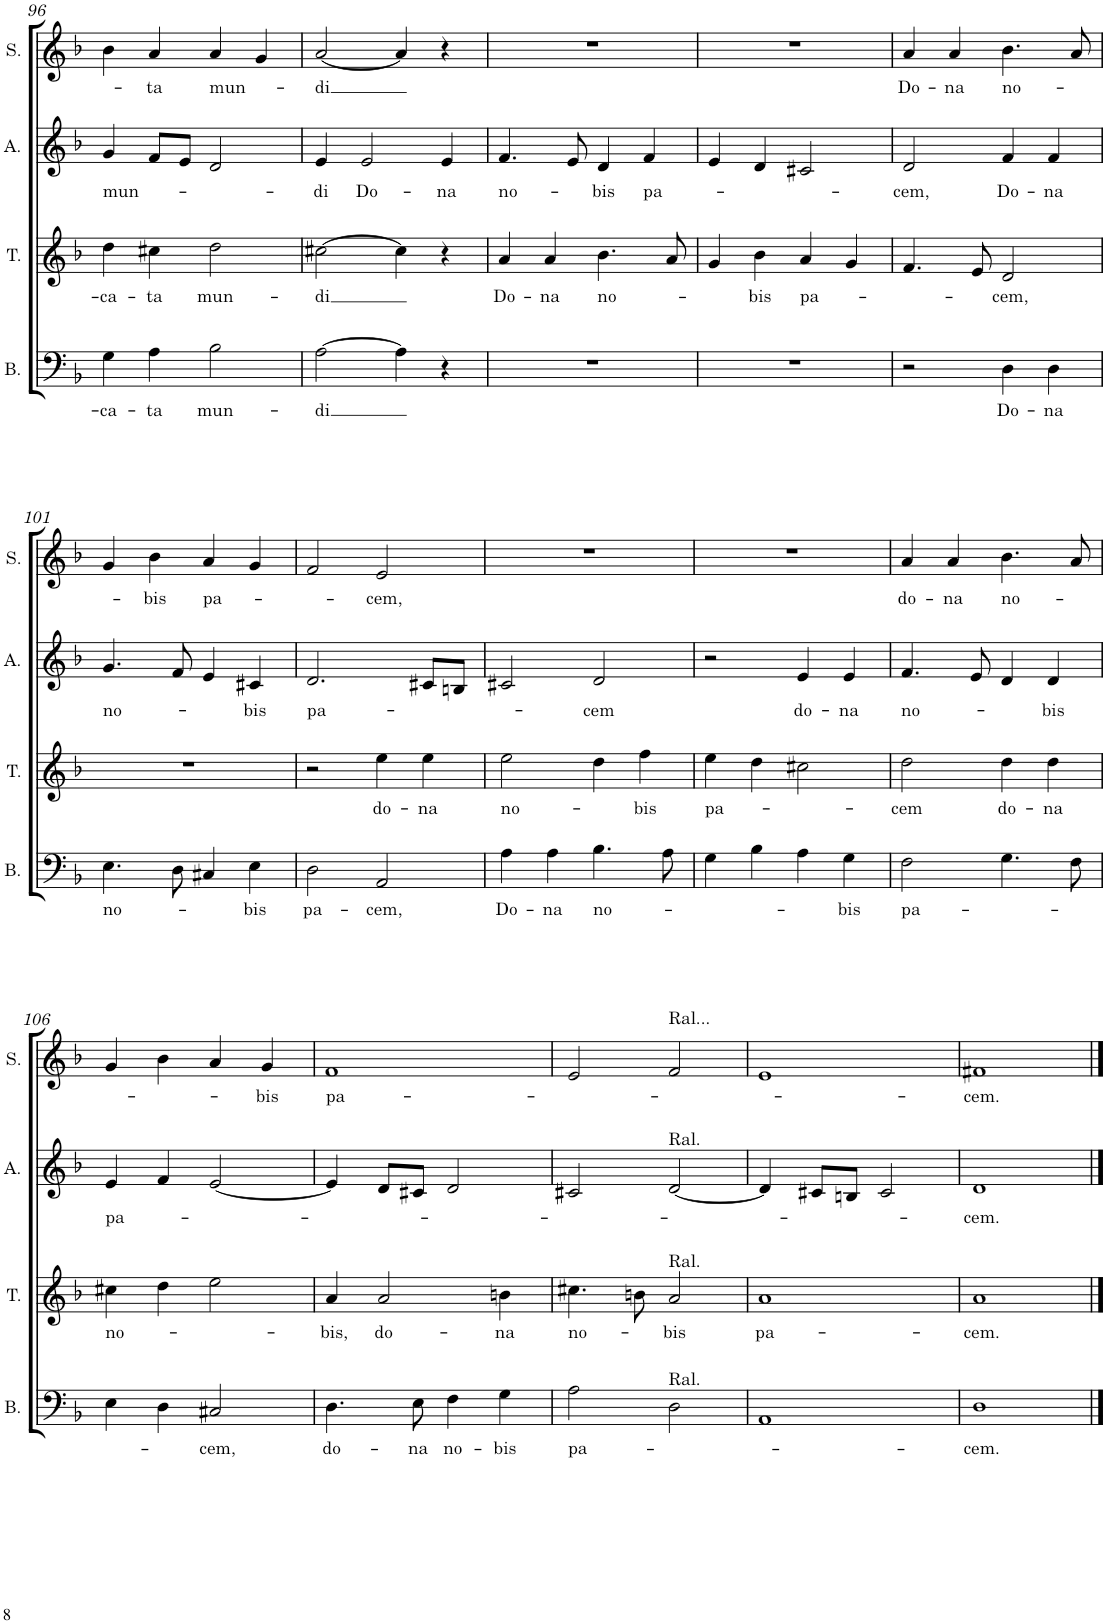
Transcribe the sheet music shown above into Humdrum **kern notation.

**kern	**text	**kern	**text	**kern	**text	**kern	**text
*part4	*part4	*part3	*part3	*part2	*part2	*part1	*part1
*staff4	*staff4	*staff3	*staff3	*staff2	*staff2	*staff1	*staff1
*I"Basse	*	*I"Ténor	*	*I"Alto	*	*I"Soprano	*
*I'B.	*	*I'T.	*	*I'A.	*	*I'S.	*
!!LO:PB:g=z
*clefF4	*	*clefG2	*	*clefG2	*	*clefG2	*
*k[b-]	*	*k[b-]	*	*k[b-]	*	*k[b-]	*
*M4/4	*	*M4/4	*	*M4/4	*	*M4/4	*
=96	=96	=96	=96	=96	=96	=96	=96
!	!LO:LY:b	!	!LO:LY:b	!	!LO:LY:b	!	!
4G\	-ca-	4dd\	-ca-	4g/	mun-	4b-\	.
!	!LO:LY:b	!	!LO:LY:b	!	!	!	!LO:LY:b
4A\	-ta	4cc#X\	-ta	8f/L	.	4a/	-ta
.	.	.	.	8e/J	.	.	.
!	!LO:LY:b	!	!LO:LY:b	!	!	!	!LO:LY:b
2B-\	mun-	2dd\	mun-	2d/	.	4a/	mun-
.	.	.	.	.	.	4g/	.
=97	=97	=97	=97	=97	=97	=97	=97
!	!LO:LY:b	!	!LO:LY:b	!	!LO:LY:b	!	!LO:LY:b
[2A\	-di	[2cc#X\	-di	4e/	-di	[2a/	-di
!	!	!	!	!	!LO:LY:b	!	!
.	.	.	.	2e/	Do-	.	.
4A\]	.	4cc#\]	.	.	.	4a/]	.
!	!	!	!	!	!LO:LY:b	!	!
4r	.	4r	.	4e/	-na	4r	.
=98	=98	=98	=98	=98	=98	=98	=98
!	!	!	!LO:LY:b	!	!LO:LY:b	!	!
1r	.	4a/	Do-	4.f/	no-	1r	.
!	!	!	!LO:LY:b	!	!	!	!
.	.	4a/	-na	.	.	.	.
.	.	.	.	8e/	.	.	.
!	!	!	!LO:LY:b	!	!LO:LY:b	!	!
.	.	4.b-\	no-	4d/	-bis	.	.
!	!	!	!	!	!LO:LY:b	!	!
.	.	.	.	4f/	pa-	.	.
.	.	8a/	.	.	.	.	.
=99	=99	=99	=99	=99	=99	=99	=99
1r	.	4g/	.	4e/	.	1r	.
!	!	!	!LO:LY:b	!	!	!	!
.	.	4b-\	-bis	4d/	.	.	.
!	!	!	!LO:LY:b	!	!	!	!
.	.	4a/	pa-	2c#X/	.	.	.
.	.	4g/	.	.	.	.	.
=100	=100	=100	=100	=100	=100	=100	=100
!	!	!	!	!	!LO:LY:b	!	!LO:LY:b
2r	.	4.f/	.	2d/	-cem,	4a/	Do-
!	!	!	!	!	!	!	!LO:LY:b
.	.	.	.	.	.	4a/	-na
.	.	8e/	.	.	.	.	.
!	!LO:LY:b	!	!LO:LY:b	!	!LO:LY:b	!	!LO:LY:b
4D\	Do-	2d/	-cem,	4f/	Do-	4.b-\	no-
!	!LO:LY:b	!	!	!	!LO:LY:b	!	!
4D\	-na	.	.	4f/	-na	.	.
.	.	.	.	.	.	8a/	.
!!LO:LB:g=z
=101	=101	=101	=101	=101	=101	=101	=101
!	!LO:LY:b	!	!	!	!LO:LY:b	!	!
4.E\	no-	1r	.	4.g/	no-	4g/	.
!	!	!	!	!	!	!	!LO:LY:b
.	.	.	.	.	.	4b-\	-bis
8D\	.	.	.	8f/	.	.	.
!	!	!	!	!	!	!	!LO:LY:b
4C#X/	.	.	.	4e/	.	4a/	pa-
!	!LO:LY:b	!	!	!	!LO:LY:b	!	!
4E\	-bis	.	.	4c#X/	-bis	4g/	.
=102	=102	=102	=102	=102	=102	=102	=102
!	!LO:LY:b	!	!	!	!LO:LY:b	!	!
2D\	pa-	2r	.	2.d/	pa-	2f/	.
!	!LO:LY:b	!	!LO:LY:b	!	!	!	!LO:LY:b
2AA/	-cem,	4ee\	do-	.	.	2e/	-cem,
!	!	!	!LO:LY:b	!	!	!	!
.	.	4ee\	-na	8c#X/L	.	.	.
.	.	.	.	8Bn/J	.	.	.
=103	=103	=103	=103	=103	=103	=103	=103
!	!LO:LY:b	!	!LO:LY:b	!	!	!	!
4A\	Do-	2ee\	no-	2c#X/	.	1r	.
!	!LO:LY:b	!	!	!	!	!	!
4A\	-na	.	.	.	.	.	.
!	!LO:LY:b	!	!	!	!LO:LY:b	!	!
4.B-\	no-	4dd\	.	2d/	-cem	.	.
!	!	!	!LO:LY:b	!	!	!	!
.	.	4ff\	-bis	.	.	.	.
8A\	.	.	.	.	.	.	.
=104	=104	=104	=104	=104	=104	=104	=104
!	!	!	!LO:LY:b	!	!	!	!
4G\	.	4ee\	pa-	2r	.	1r	.
4B-\	.	4dd\	.	.	.	.	.
!	!	!	!	!	!LO:LY:b	!	!
4A\	.	2cc#X\	.	4e/	do-	.	.
!	!LO:LY:b	!	!	!	!LO:LY:b	!	!
4G\	-bis	.	.	4e/	-na	.	.
=105	=105	=105	=105	=105	=105	=105	=105
!	!LO:LY:b	!	!LO:LY:b	!	!LO:LY:b	!	!LO:LY:b
2F\	pa-	2dd\	-cem	4.f/	no-	4a/	do-
!	!	!	!	!	!	!	!LO:LY:b
.	.	.	.	.	.	4a/	-na
.	.	.	.	8e/	.	.	.
!	!	!	!LO:LY:b	!	!	!	!LO:LY:b
4.G\	.	4dd\	do-	4d/	.	4.b-\	-no-
!	!	!	!LO:LY:b	!	!LO:LY:b	!	!
.	.	4dd\	-na	4d/	-bis	.	.
8F\	.	.	.	.	.	8a/	.
!!LO:LB:g=z
=106	=106	=106	=106	=106	=106	=106	=106
!	!	!	!LO:LY:b	!	!LO:LY:b	!	!
4E\	.	4cc#X\	no-	4e/	pa-	4g/	.
4D\	.	4dd\	.	4f/	.	4b-\	.
!	!LO:LY:b	!	!	!	!	!	!
2C#X/	-cem,	2ee\	.	[2e/	.	4a/	.
!	!	!	!	!	!	!	!LO:LY:b
.	.	.	.	.	.	4g/	-bis
=107	=107	=107	=107	=107	=107	=107	=107
!	!LO:LY:b	!	!LO:LY:b	!	!	!	!LO:LY:b
4.D\	do-	4a/	-bis,	4e/]	.	1f	pa-
!	!	!	!LO:LY:b	!	!	!	!
.	.	2a/	do-	8d/L	.	.	.
!	!LO:LY:b	!	!	!	!	!	!
8E\	-na	.	.	8c#X/J	.	.	.
!	!LO:LY:b	!	!	!	!	!	!
4F\	no-	.	.	2d/	.	.	.
!	!LO:LY:b	!	!LO:LY:b	!	!	!	!
4G\	-bis	4bn\	-na	.	.	.	.
=108	=108	=108	=108	=108	=108	=108	=108
!	!LO:LY:b	!	!LO:LY:b	!	!	!	!
2A\	pa-	4.cc#X\	no-	2c#X/	.	2e/	.
.	.	8bn\	.	.	.	.	.
!	!	!	!	!	!	!LO:TX:a:t=Ral...	!
!	!	!	!	!LO:TX:a:t=Ral.	!	!	!
!	!	!LO:TX:a:t=Ral.	!	!	!	!	!
!LO:TX:a:t=Ral.	!	!	!	!	!	!	!
!	!	!	!LO:LY:b	!	!	!	!
2D\	.	2a/	-bis	[2d/	.	2f/	.
=109	=109	=109	=109	=109	=109	=109	=109
!	!	!	!LO:LY:b	!	!	!	!
1AA	.	1a	pa-	4d/]	.	1e	.
.	.	.	.	8c#X/L	.	.	.
.	.	.	.	8Bn/J	.	.	.
.	.	.	.	2c#/	.	.	.
=110	=110	=110	=110	=110	=110	=110	=110
!	!LO:LY:b	!	!LO:LY:b	!	!LO:LY:b	!	!LO:LY:b
1D	-cem.	1a	-cem.	1d	-cem.	1f#X	-cem.
==	==	==	==	==	==	==	==
*-	*-	*-	*-	*-	*-	*-	*-
